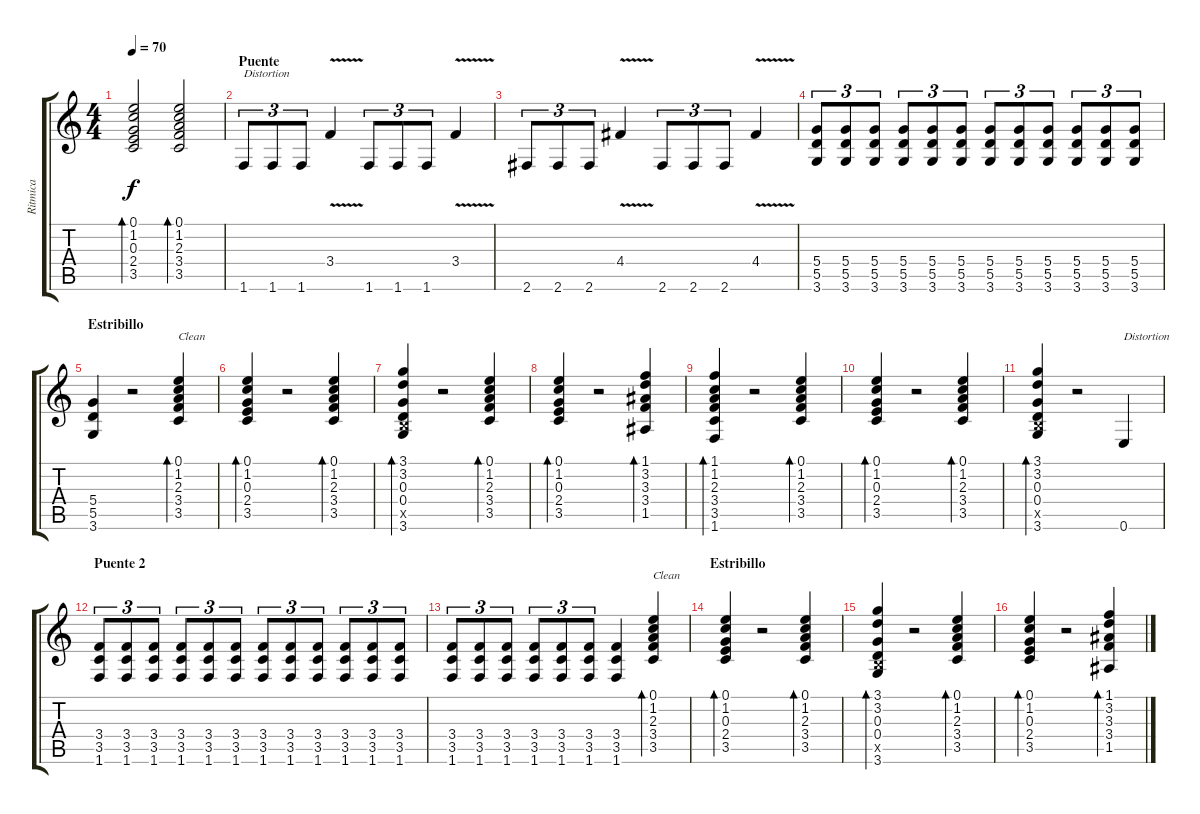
\track ("Ritmica" "Ritmica") {instrument electricguitarclean}
\staff {score tabs}
\tuning (E4 B3 G3 D3 A2 E2) {hide}
\ts (4 4)
\tempo 70
\clef g2
\ks c
(0.1 1.2 0.3 2.4 3.5).2{bd 120 dy f} (0.1 1.2 2.3 3.4 3.5).2{bd 120} |
\section ("" "Puente")
1.6.8{tu (3 2) txt "Distortion" instrument distortionguitar} 1.6.8{tu (3 2)} 1.6.8{tu (3 2)} 3.4{v}.4 1.6.8{tu (3 2)} 1.6.8{tu (3 2)} 1.6.8{tu (3 2)} 3.4{v}.4 |
2.6.8{tu (3 2)} 2.6.8{tu (3 2)} 2.6.8{tu (3 2)} 4.4{v}.4 2.6.8{tu (3 2)} 2.6.8{tu (3 2)} 2.6.8{tu (3 2)} 4.4{v}.4 |
(5.4 5.5 3.6).8{tu (3 2)} (5.4 5.5 3.6).8{tu (3 2)} (5.4 5.5 3.6).8{tu (3 2)} (5.4 5.5 3.6).8{tu (3 2)} (5.4 5.5 3.6).8{tu (3 2)} (5.4 5.5 3.6).8{tu (3 2)} (5.4 5.5 3.6).8{tu (3 2)} (5.4 5.5 3.6).8{tu (3 2)} (5.4 5.5 3.6).8{tu (3 2)} (5.4 5.5 3.6).8{tu (3 2)} (5.4 5.5 3.6).8{tu (3 2)} (5.4 5.5 3.6).8{tu (3 2)} |
\section ("" "Estribillo")
(5.4 5.5 3.6).4 r.2 (0.1 1.2 2.3 3.4 3.5).4{bd 120 txt "Clean" instrument electricguitarclean} |
(0.1 1.2 0.3 2.4 3.5).4{bd 120} r.2 (0.1 1.2 2.3 3.4 3.5).4{bd 120} |
(3.1 3.2 0.3 0.4 2.5{x} 3.6).4{bd 120} r.2 (0.1 1.2 2.3 3.4 3.5).4{bd 120} |
(0.1 1.2 0.3 2.4 3.5).4{bd 120} r.2 (1.1 3.2 3.3 3.4 1.5).4{bd 120} |
(1.1 1.2 2.3 3.4 3.5 1.6).4{bd 120} r.2 (0.1 1.2 2.3 3.4 3.5).4{bd 120} |
(0.1 1.2 0.3 2.4 3.5).4{bd 120} r.2 (0.1 1.2 2.3 3.4 3.5).4{bd 120} |
(3.1 3.2 0.3 0.4 2.5{x} 3.6).4{bd 120} r.2 0.6.4{txt "Distortion" instrument distortionguitar} |
\section ("" "Puente 2")
(3.4 3.5 1.6).8{tu (3 2)} (3.4 3.5 1.6).8{tu (3 2)} (3.4 3.5 1.6).8{tu (3 2)} (3.4 3.5 1.6).8{tu (3 2)} (3.4 3.5 1.6).8{tu (3 2)} (3.4 3.5 1.6).8{tu (3 2)} (3.4 3.5 1.6).8{tu (3 2)} (3.4 3.5 1.6).8{tu (3 2)} (3.4 3.5 1.6).8{tu (3 2)} (3.4 3.5 1.6).8{tu (3 2)} (3.4 3.5 1.6).8{tu (3 2)} (3.4 3.5 1.6).8{tu (3 2)} |
(3.4 3.5 1.6).8{tu (3 2)} (3.4 3.5 1.6).8{tu (3 2)} (3.4 3.5 1.6).8{tu (3 2)} (3.4 3.5 1.6).8{tu (3 2)} (3.4 3.5 1.6).8{tu (3 2)} (3.4 3.5 1.6).8{tu (3 2)} (3.4 3.5 1.6).4 (0.1 1.2 2.3 3.4 3.5).4{bd 120 txt "Clean" instrument electricguitarclean} |
\section ("" "Estribillo")
(0.1 1.2 0.3 2.4 3.5).4{bd 120} r.2 (0.1 1.2 2.3 3.4 3.5).4{bd 120} |
(3.1 3.2 0.3 0.4 2.5{x} 3.6).4{bd 120} r.2 (0.1 1.2 2.3 3.4 3.5).4{bd 120} |
(0.1 1.2 0.3 2.4 3.5).4{bd 120} r.2 (1.1 3.2 3.3 3.4 1.5).4{bd 120}
